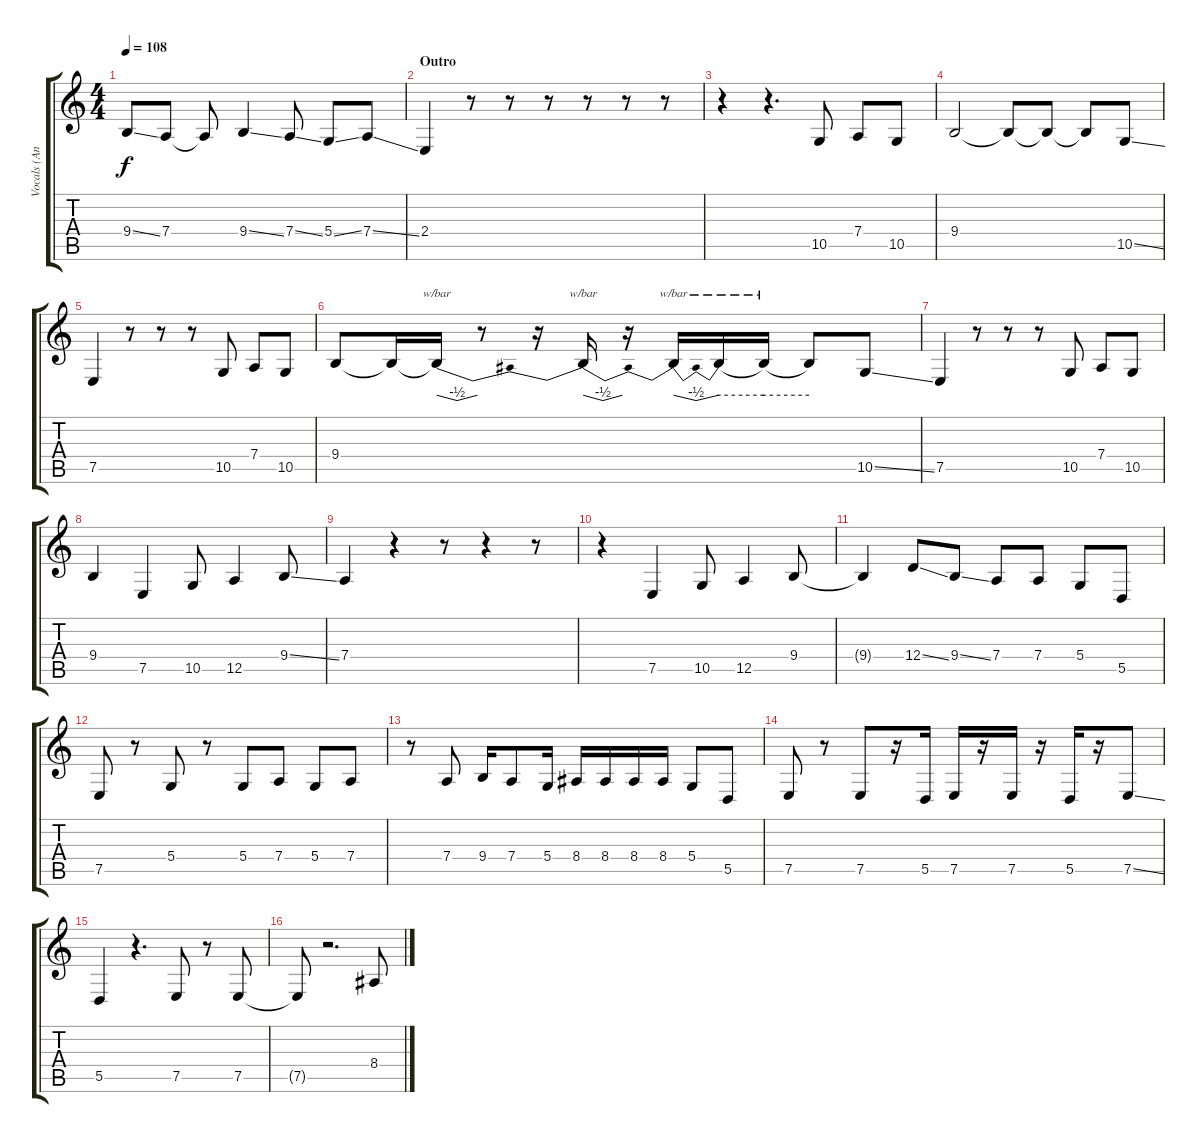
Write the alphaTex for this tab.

\track ("Vocals (Anthony Kiedis)" "Vocals (An") {instrument oboe}
\staff {score tabs}
\tuning (E4 B3 G3 D3 A2 E2) {hide}
\ts (4 4)
\tempo 108
\clef g2
\ks c
9.4{ss t}.8{dy f} 7.4.8 7.4{t}.8 9.4{ss}.4 7.4{ss}.8 5.4{ss}.8 7.4{ss}.8 |
\section ("" "Outro")
2.4.4 r.8 r.8 r.8 r.8 r.8 r.8 |
r.4 r.4{d} 10.5.8 7.4.8 10.5.8 |
9.4.2 9.4{t}.8 9.4{t}.8 9.4{t}.8 10.5{ss}.8 |
7.5.4 r.8 r.8 r.8 10.5.8 7.4.8 10.5.8 |
9.4.8 9.4{t}.16 9.4{t}.16{tbe (dip default 0 0 30 -2 60 0)} r.8 r.16 9.4{t}.16{tbe (dip default 0 0 30 -2 60 0)} r.16 9.4{t}.16{tbe (dip default 0 0 30 -2 60 0)} 9.4{t}.16{tbe (hold default 0 0 60 0)} 9.4{t}.16{tbe (hold default 0 0 60 0)} 9.4{t}.8 10.5{ss}.8 |
7.5.4 r.8 r.8 r.8 10.5.8 7.4.8 10.5.8 |
9.4.4 7.5.4 10.5.8 12.5.4 9.4{ss}.8 |
7.4.4 r.4 r.8 r.4 r.8 |
r.4 7.5.4 10.5.8 12.5.4 9.4.8 |
9.4{t}.4 12.4{ss}.8 9.4{ss}.8 7.4.8 7.4.8 5.4.8 5.5.8 |
7.5.8 r.8 5.4.8 r.8 5.4.8 7.4.8 5.4.8 7.4.8 |
r.8 7.4.8 9.4.16 7.4.8 5.4.16 8.4.16 8.4.16 8.4.16 8.4.16 5.4.8 5.5.8 |
7.5.8 r.8 7.5.8 r.16 5.5.16 7.5.16 r.16 7.5.16 r.16 5.5.16 r.16 7.5{ss}.8 |
5.5.4 r.4{d} 7.5.8 r.8 7.5.8 |
7.5{t}.8 r.2{d} 8.4{ss}.8
